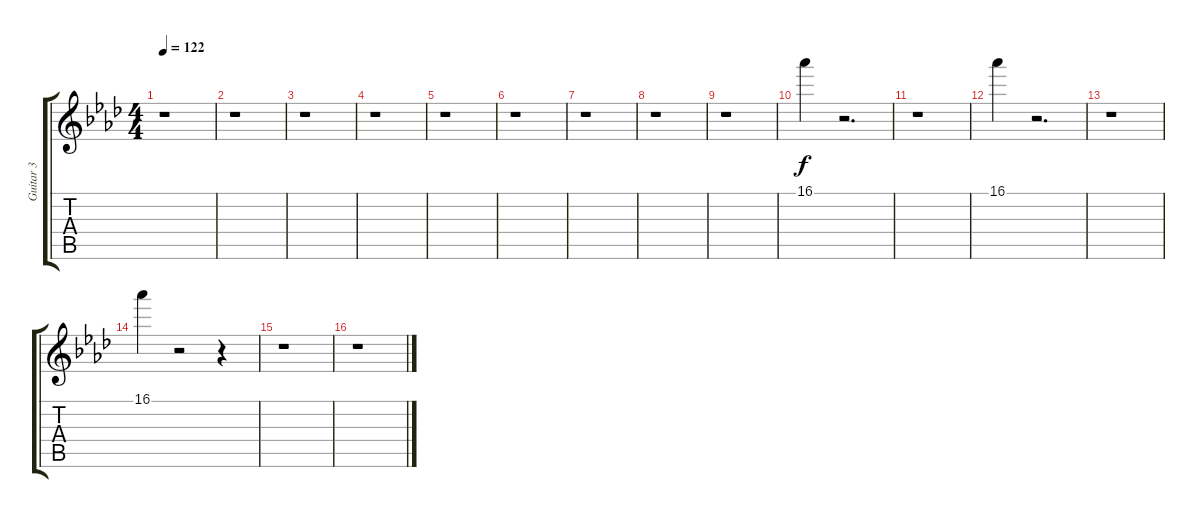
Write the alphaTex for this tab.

\track ("Guitar 3" "Guitar 3") {instrument electricguitarclean}
\staff {score tabs}
\tuning (E4 B3 G3 D3 A2 E2) {hide}
\ts (4 4)
\tempo 122
\clef g2
\ks ab
r.1{dy mf} |
r.1 |
r.1 |
r.1 |
r.1 |
r.1 |
r.1 |
r.1 |
r.1 |
16.1.4{dy f instrument pad1newage} r.2{d} |
r.1 |
16.1.4 r.2{d} |
r.1 |
16.1.4 r.2 r.4 |
r.1 |
r.1
